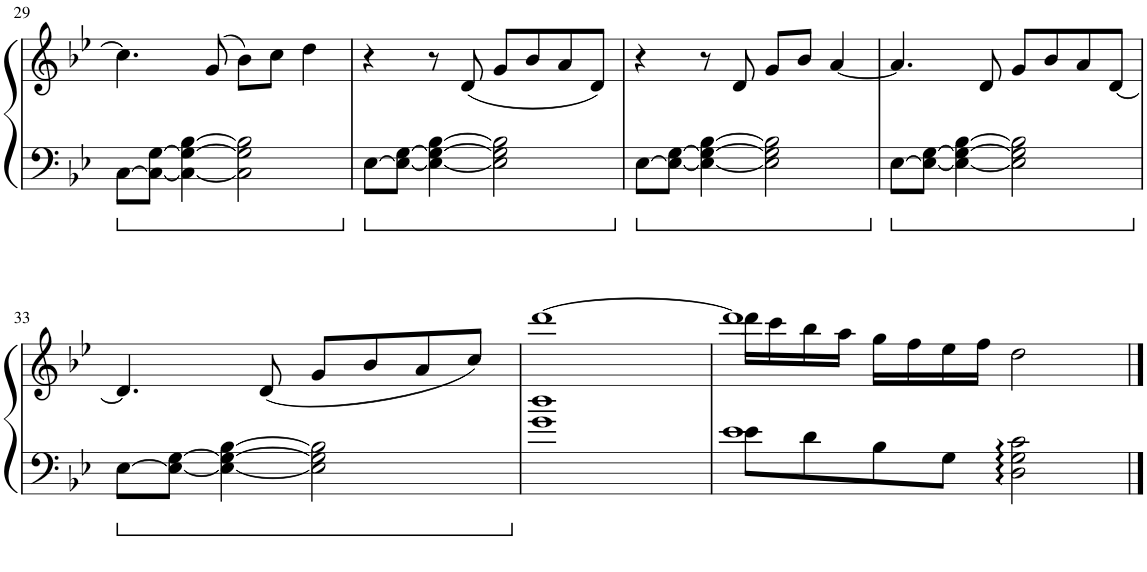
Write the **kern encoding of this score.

**kern	**kern
*part1	*part1
*staff2	*staff1
*I"Piano	*
*I'Pno.	*
!!LO:PB:g=z
*clefF4	*clefG2
*k[b-e-]	*k[b-e-]
*M4/4	*M4/4
=29	=29
[8C\L	4.cc\]
8C\_ [8G\J	.
4C\_ 4G\_ [4B-\	.
.	(>8g/
2C\] 2G\] 2B-\]	8b-\L)
.	8cc\J
.	4dd\
=30	=30
[8E-\L	4r
8E-\_ [8G\J	.
4E-\_ 4G\_ [4B-\	8r
.	(<8d/
2E-\] 2G\] 2B-\]	8g/L
.	8b-/
.	8a/
.	8d/J)
=31	=31
[8E-\L	4r
8E-\_ [8G\J	.
4E-\_ 4G\_ [4B-\	8r
.	8d/
2E-\] 2G\] 2B-\]	8g/L
.	8b-/J
.	[4a/
=32	=32
[8E-\L	4.a/]
8E-\_ [8G\J	.
4E-\_ 4G\_ [4B-\	.
.	8d/
2E-\] 2G\] 2B-\]	8g/L
.	8b-/
.	8a/
.	[8d/J
!!LO:LB:g=z
=33	=33
[8E-\L	4.d/]
8E-\_ [8G\J	.
4E-\_ 4G\_ [4B-\	.
.	(<8d/
2E-\] 2G\] 2B-\]	8g/L
.	8b-/
.	8a/
.	8cc/J)
=34	=34
1g 1dd	[1ddd
=35	=35
*^	*^
1e-	8e-\L	1ddd]	16ddd\LL
.	.	.	16ccc\
.	8d\	.	16bb-\
.	.	.	16aa\JJ
.	8B-\	.	16gg\LL
.	.	.	16ff\
.	8G\J	.	16ee-\
.	.	.	16ff\JJ
.	2D\: 2G\: 2c\:	.	2dd\
*v	*v	*	*
*	*v	*v
==	==
*-	*-
